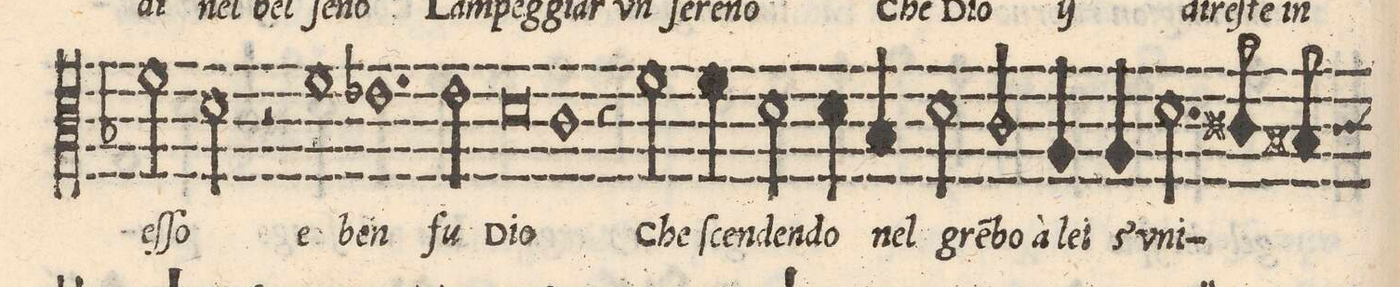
**kern	**text
*I"ALTO	*
*clefC3	*
*k[b-]	*
*met(C)	*
*M2/1	*
2f\	eſ-
2d\	-ſo
2r	.
=27-	=27-
1f	e
1.e-X	ben
=28-	=28-
2e-yX\	fu
0d	Di-
=29-	=29-
1c	-o
=30-	=30-
4r	.
2f\	che
4f\	ſcen-
2d\	-den-
4d\	-do
4B-/	nel
=31-	=31-
2d\	grẽ(m)-
2c/	-bo à
4A/	lei
4A/	s'v-
2.d\	-ni-
=32-	=32-
8c#X/	.
8Bn/	.
*-	*-
